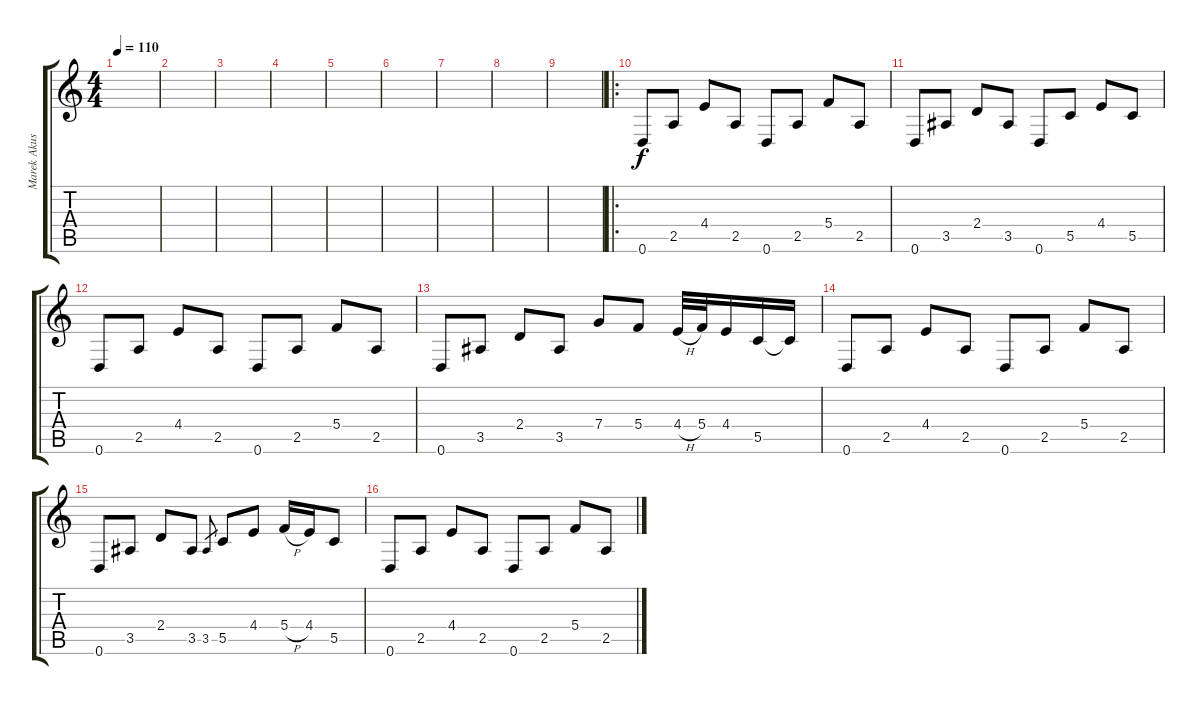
\track ("Marek Akust" "Marek Akus") {instrument acousticguitarnylon}
\staff {score tabs}
\tuning (D4 A3 F3 C3 G2 D2) {hide}
\ts (4 4)
\tempo 110
\clef g2
\ks c
|
|
|
|
|
|
|
|
|
\ro
0.6.8 2.5.8 4.4.8 2.5.8 0.6.8 2.5.8 5.4.8 2.5.8 |
0.6.8 3.5.8 2.4.8 3.5.8 0.6.8 5.5.8 4.4.8 5.5.8 |
0.6.8 2.5.8 4.4.8 2.5.8 0.6.8 2.5.8 5.4.8 2.5.8 |
0.6.8 3.5.8 2.4.8 3.5.8 7.4.8 5.4.8 4.4{h}.32 5.4.32 4.4.16 5.5.16 5.5{t}.16 |
0.6.8 2.5.8 4.4.8 2.5.8 0.6.8 2.5.8 5.4.8 2.5.8 |
0.6.8 3.5.8 2.4.8 3.5.8 3.5.8{gr} 5.5.8 4.4.8 5.4{h}.16 4.4.16 5.5.8 |
0.6.8 2.5.8 4.4.8 2.5.8 0.6.8 2.5.8 5.4.8 2.5.8
